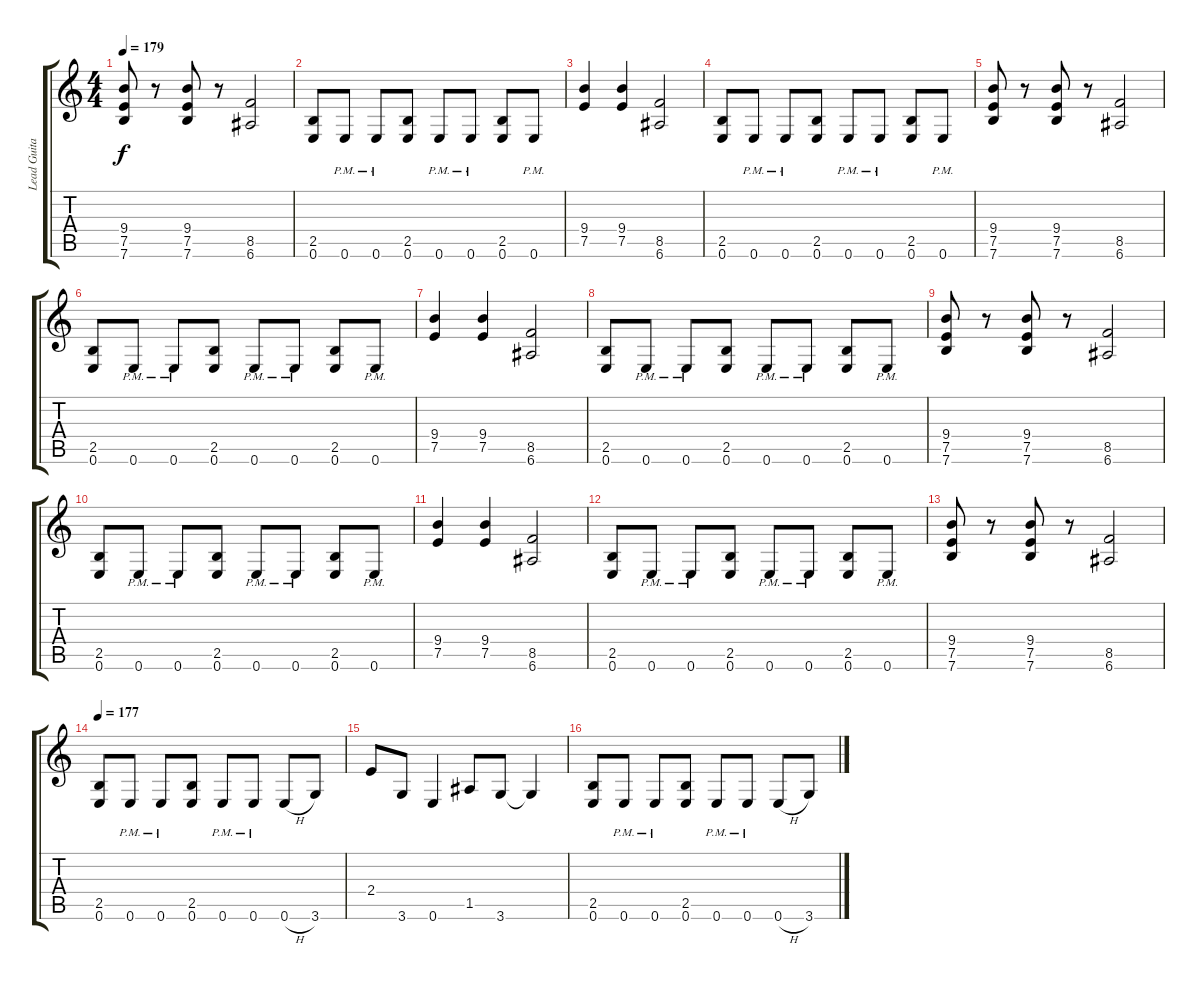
\track ("Lead Guitar" "Lead Guita") {instrument distortionguitar}
\staff {score tabs}
\tuning (E4 B3 G3 D3 A2 E2) {hide}
\ts (4 4)
\tempo 179
\clef g2
\ks c
(9.4 7.5 7.6).8{dy f} r.8 (9.4 7.5 7.6).8 r.8 (8.5 6.6).2 |
(2.5 0.6).8 0.6{pm}.8 0.6{pm}.8 (2.5 0.6).8 0.6{pm}.8 0.6{pm}.8 (2.5 0.6).8 0.6{pm}.8 |
(9.4 7.5).4 (9.4 7.5).4 (8.5 6.6).2 |
(2.5 0.6).8 0.6{pm}.8 0.6{pm}.8 (2.5 0.6).8 0.6{pm}.8 0.6{pm}.8 (2.5 0.6).8 0.6{pm}.8 |
(9.4 7.5 7.6).8 r.8 (9.4 7.5 7.6).8 r.8 (8.5 6.6).2 |
(2.5 0.6).8 0.6{pm}.8 0.6{pm}.8 (2.5 0.6).8 0.6{pm}.8 0.6{pm}.8 (2.5 0.6).8 0.6{pm}.8 |
(9.4 7.5).4 (9.4 7.5).4 (8.5 6.6).2 |
(2.5 0.6).8 0.6{pm}.8 0.6{pm}.8 (2.5 0.6).8 0.6{pm}.8 0.6{pm}.8 (2.5 0.6).8 0.6{pm}.8 |
(9.4 7.5 7.6).8 r.8 (9.4 7.5 7.6).8 r.8 (8.5 6.6).2 |
(2.5 0.6).8 0.6{pm}.8 0.6{pm}.8 (2.5 0.6).8 0.6{pm}.8 0.6{pm}.8 (2.5 0.6).8 0.6{pm}.8 |
(9.4 7.5).4 (9.4 7.5).4 (8.5 6.6).2 |
(2.5 0.6).8 0.6{pm}.8 0.6{pm}.8 (2.5 0.6).8 0.6{pm}.8 0.6{pm}.8 (2.5 0.6).8 0.6{pm}.8 |
(9.4 7.5 7.6).8 r.8 (9.4 7.5 7.6).8 r.8 (8.5 6.6).2 |
\tempo 177
(2.5 0.6).8 0.6{pm}.8 0.6{pm}.8 (2.5 0.6).8 0.6{pm}.8 0.6{pm}.8 0.6{h}.8 3.6.8 |
2.4.8 3.6.8 0.6.4 1.5.8 3.6.8 3.6{t}.4 |
(2.5 0.6).8 0.6{pm}.8 0.6{pm}.8 (2.5 0.6).8 0.6{pm}.8 0.6{pm}.8 0.6{h}.8 3.6.8
